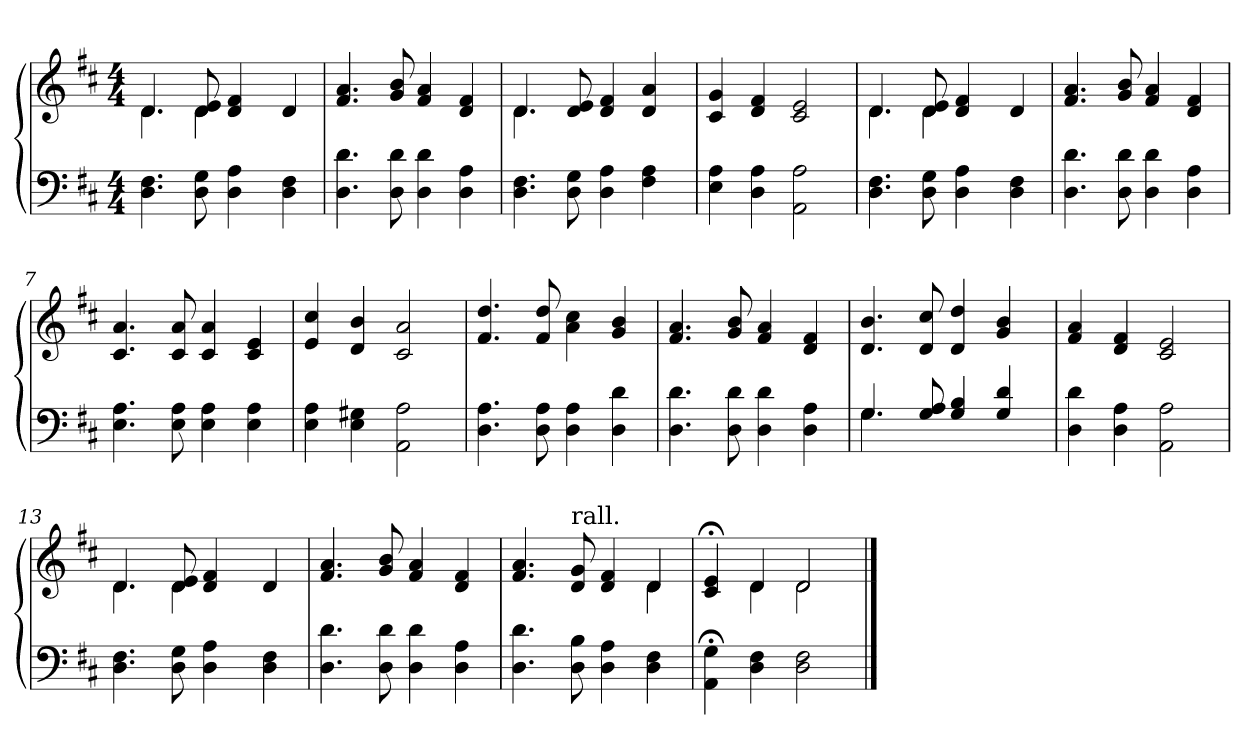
**kern	**kern
*part2	*part1
*staff2	*staff1
*clefF4	*clefG2
*k[f#c#]	*k[f#c#]
*D:	*D:
*M4/4	*M4/4
*MM115	*MM115
=1	=1
*	*^
4.D\ 4.F#\	4.d/	4.d\
8D\ 8G\	8d/ 8e/	4d\
4D\ 4A\	4d/ 4f#/	.
.	.	4.ryy
4D\ 4F#\	4d/	.
*	*v	*v
=2	=2
4.D\ 4.d\	4.f#/ 4.a/
8D\ 8d\	8g/ 8b/
4D\ 4d\	4f#/ 4a/
4D\ 4A\	4d/ 4f#/
=3	=3
*	*^
4.D\ 4.F#\	4.d/	4.d\
8D\ 8G\	8d/ 8e/	2ryy
4D\ 4A\	4d/ 4f#/	.
4F#\ 4A\	4d/ 4a/	.
.	.	8ryy
*	*v	*v
=4	=4
4E\ 4A\	4c#/ 4g/
4D\ 4A\	4d/ 4f#/
2AA\ 2A\	2c#/ 2e/
=5	=5
*	*^
4.D\ 4.F#\	4.d/	4.d\
8D\ 8G\	8d/ 8e/	4d\
4D\ 4A\	4d/ 4f#/	.
.	.	4.ryy
4D\ 4F#\	4d/	.
*	*v	*v
=6	=6
4.D\ 4.d\	4.f#/ 4.a/
8D\ 8d\	8g/ 8b/
4D\ 4d\	4f#/ 4a/
4D\ 4A\	4d/ 4f#/
=7	=7
4.E\ 4.A\	4.c#/ 4.a/
8E\ 8A\	8c#/ 8a/
4E\ 4A\	4c#/ 4a/
4E\ 4A\	4c#/ 4e/
=8	=8
4E\ 4A\	4e/ 4cc#/
4E\ 4G#X\	4d/ 4b/
2AA\ 2A\	2c#/ 2a/
!!LO:LB:g=z
=9	=9
4.D\ 4.A\	4.f#/ 4.dd/
8D\ 8A\	8f#/ 8dd/
4D\ 4A\	4a\ 4cc#\
4D\ 4d\	4g/ 4b/
=10	=10
4.D\ 4.d\	4.f#/ 4.a/
8D\ 8d\	8g/ 8b/
4D\ 4d\	4f#/ 4a/
4D\ 4A\	4d/ 4f#/
=11	=11
*^	*
4.G/	4.G\	4.d/ 4.b/
8G/ 8A/	2ryy	8d/ 8cc#/
4G/ 4B/	.	4d/ 4dd/
4G/ 4d/	.	4g/ 4b/
.	8ryy	.
*v	*v	*
=12	=12
4D\ 4d\	4f#/ 4a/
4D\ 4A\	4d/ 4f#/
2AA\ 2A\	2c#/ 2e/
=13	=13
*	*^
4.D\ 4.F#\	4.d/	4.d\
8D\ 8G\	8d/ 8e/	4d\
4D\ 4A\	4d/ 4f#/	.
.	.	4.ryy
4D\ 4F#\	4d/	.
*	*v	*v
=14	=14
4.D\ 4.d\	4.f#/ 4.a/
8D\ 8d\	8g/ 8b/
4D\ 4d\	4f#/ 4a/
4D\ 4A\	4d/ 4f#/
=15	=15
*	*^
4.D\ 4.d\	4.f#/ 4.a/	2.ryy
!	!LO:TX:a:t=rall.	!
8D\ 8B\	8d/ 8g/	.
4D\ 4A\	4d/ 4f#/	.
4D\ 4F#\	4d/	4d\
=16	=16	=16
4AA\;< 4G\;<	4c#/;< 4e/;<	4ryy
4D\ 4F#\	4d/	4d\
2D\ 2F#\	2d/	2d\
*	*v	*v
==	==
*-	*-
